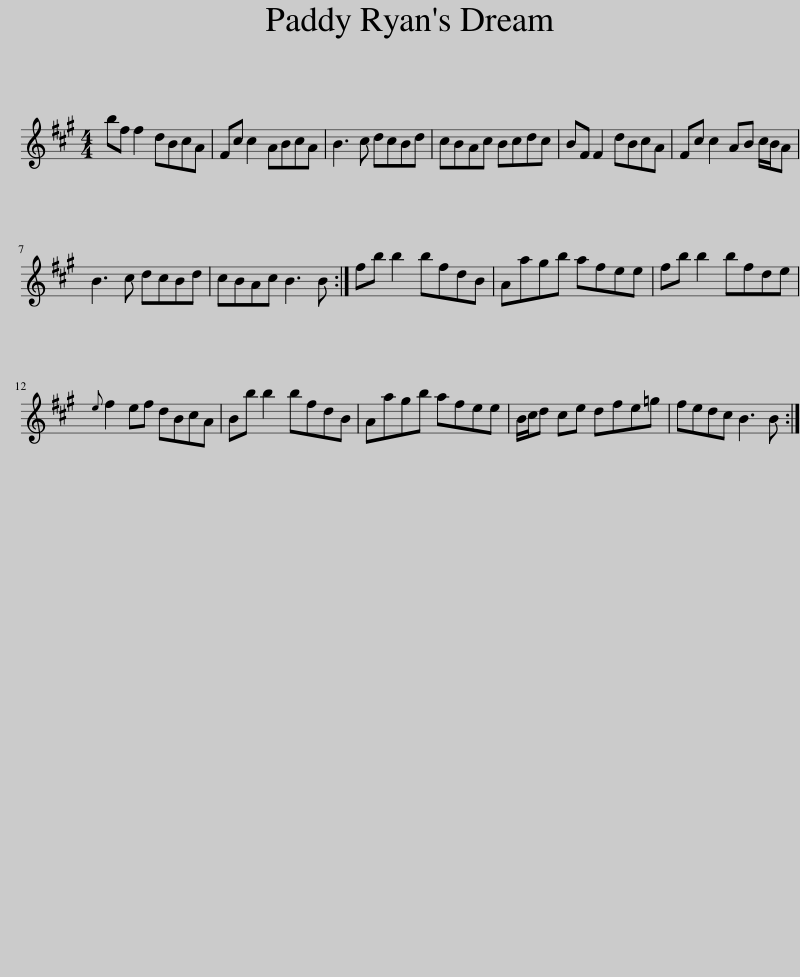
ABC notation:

X:1
L:1/8
M:4/4
I:linebreak $
K:A
V:1 treble
V:1
 bf f2 dBcA | Fc c2 ABcA | B3 c dcBd | cBAc Bcdc | BF F2 dBcA | %5
 Fc c2 AB c/B/A |$ B3 c dcBd | cBAc B3 B :| fb b2 bfdB | Aagb afee | %10
 fb b2 bfde |${e} f2 ef dBcA | Bb b2 bfdB | Aagb afee | B/c/d ce dfe=g | %15
 fedc B3 B :| %16
